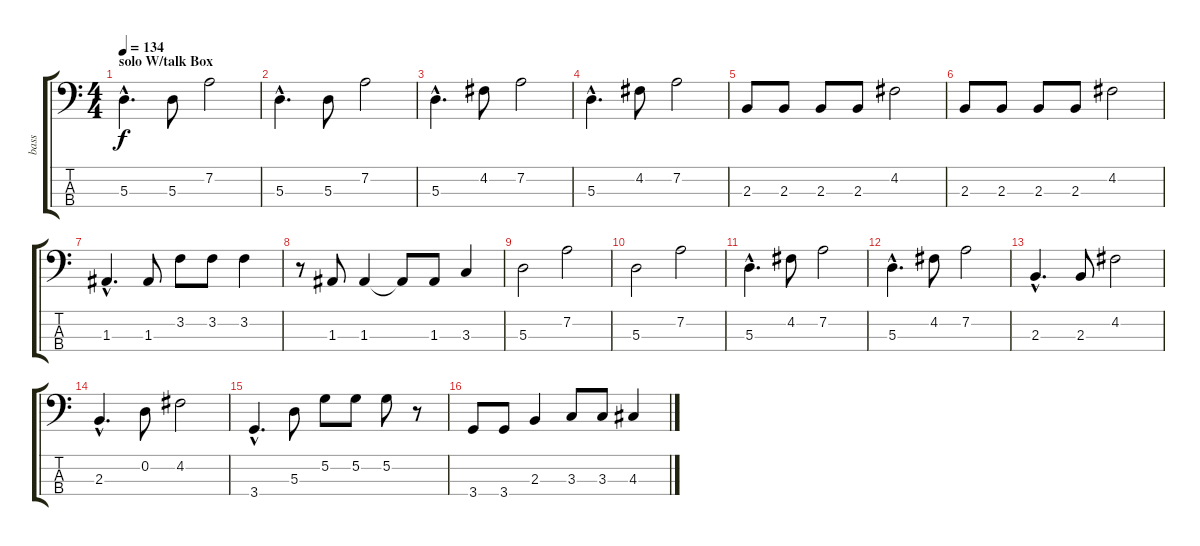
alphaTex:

\track ("bass" "bass") {instrument electricbasspick}
\staff {score tabs}
\tuning (G2 D2 A1 E1) {hide}
\ts (4 4)
\section ("" "solo W/talk Box")
\tempo 134
\clef f4
\ks c
5.3{hac}.4{d dy f} 5.3.8 7.2.2 |
5.3{hac}.4{d} 5.3.8 7.2.2 |
5.3{hac}.4{d} 4.2.8 7.2.2 |
5.3{hac}.4{d} 4.2.8 7.2.2 |
2.3.8 2.3.8 2.3.8 2.3.8 4.2.2 |
2.3.8 2.3.8 2.3.8 2.3.8 4.2.2 |
1.3{hac}.4{d} 1.3.8 3.2.8 3.2.8 3.2.4 |
r.8 1.3.8 1.3.4 1.3{t}.8 1.3.8 3.3.4 |
5.3.2 7.2.2 |
5.3.2 7.2.2 |
5.3{hac}.4{d} 4.2.8 7.2.2 |
5.3{hac}.4{d} 4.2.8 7.2.2 |
2.3{hac}.4{d} 2.3.8 4.2.2 |
2.3{hac}.4{d} 0.2.8 4.2.2 |
3.4{hac}.4{d} 5.3.8 5.2.8 5.2.8 5.2.8 r.8 |
3.4.8 3.4.8 2.3.4 3.3.8 3.3.8 4.3.4
